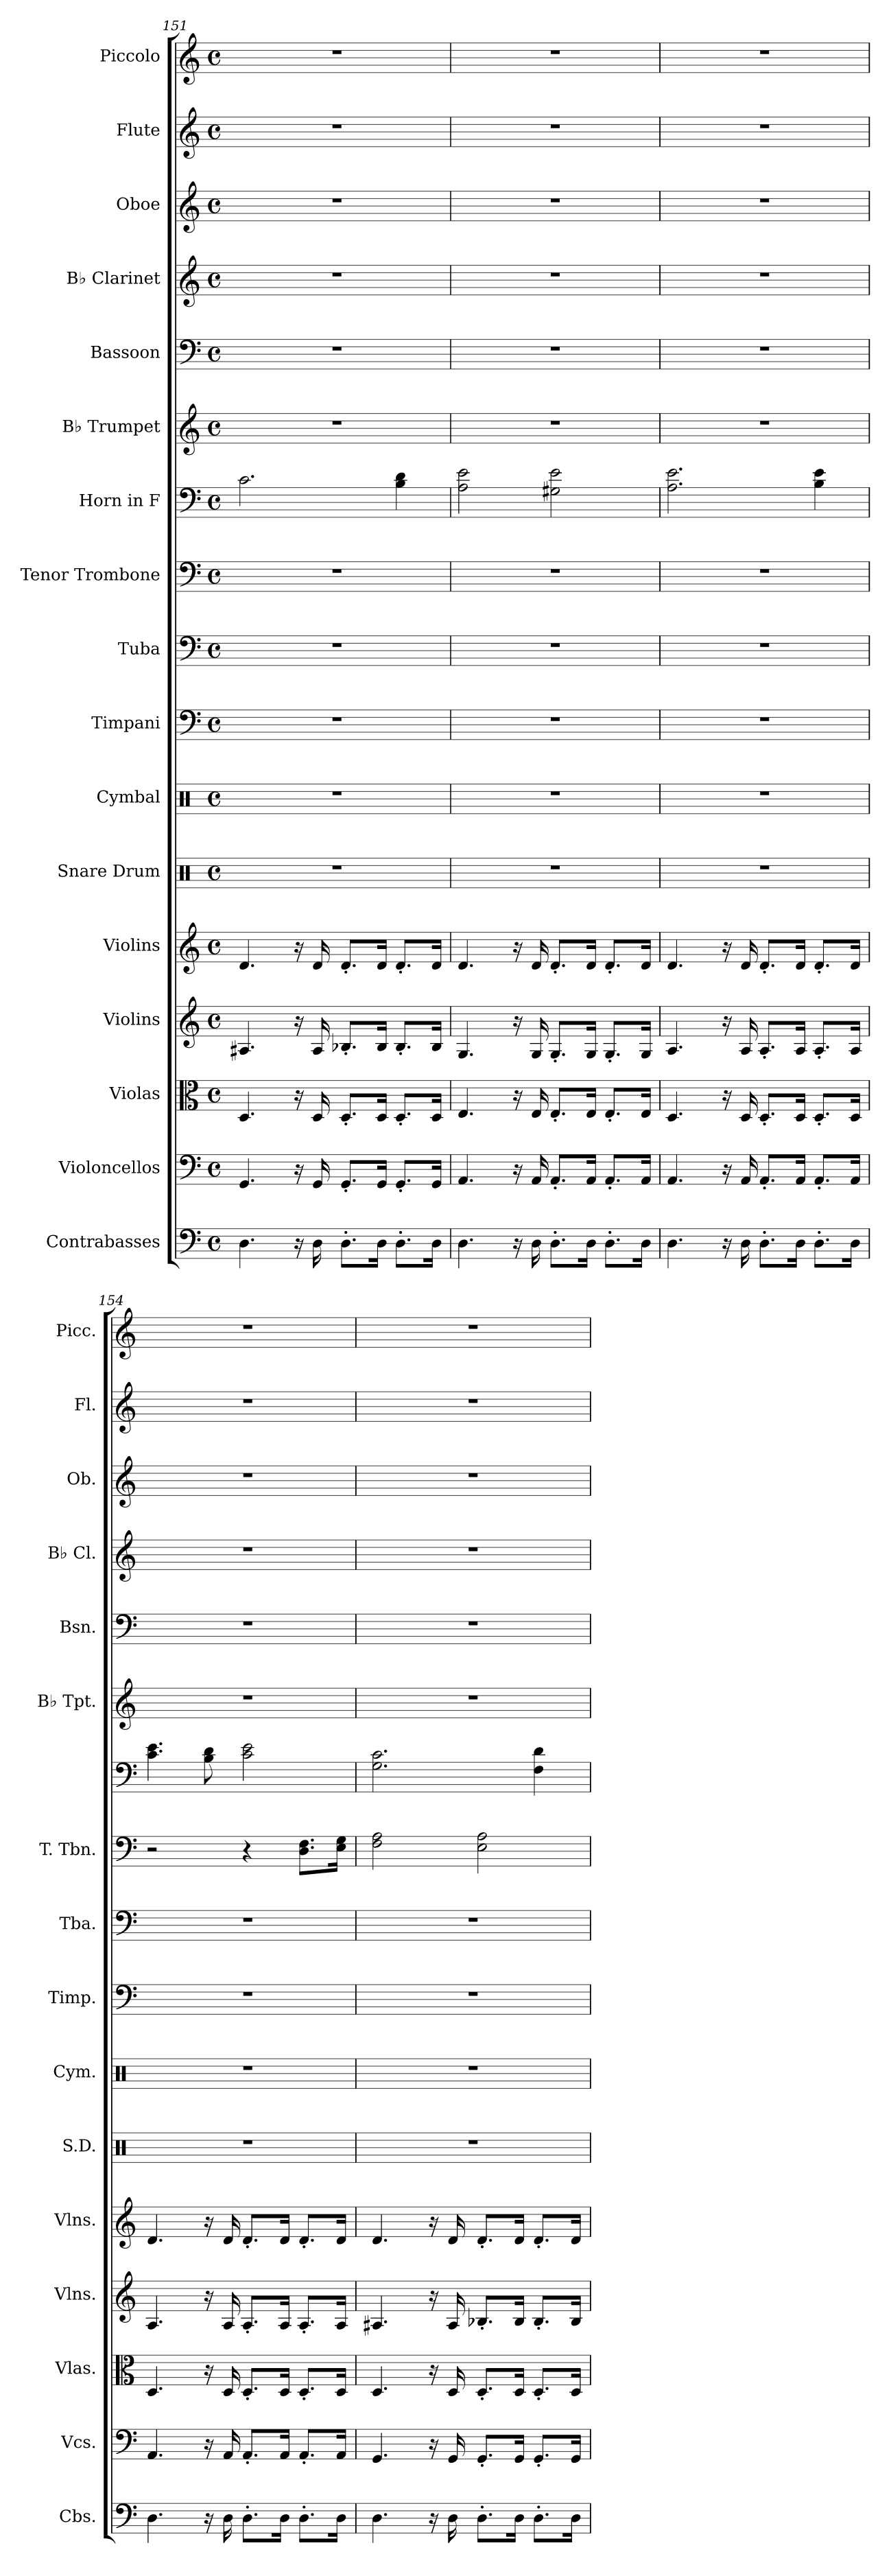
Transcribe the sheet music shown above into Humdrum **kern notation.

**kern	**kern	**kern	**kern	**kern	**kern	**kern	**kern	**kern	**kern	**kern	**kern	**kern	**kern	**kern	**kern	**kern
*part17	*part16	*part15	*part14	*part13	*part12	*part11	*part10	*part9	*part8	*part7	*part6	*part5	*part4	*part3	*part2	*part1
*staff17	*staff16	*staff15	*staff14	*staff13	*staff12	*staff11	*staff10	*staff9	*staff8	*staff7	*staff6	*staff5	*staff4	*staff3	*staff2	*staff1
*I"Contrabasses	*I"Violoncellos	*I"Violas	*I"Violins	*I"Violins	*I"Snare Drum	*I"Cymbal	*I"Timpani	*I"Tuba	*I"Tenor Trombone	*I"Horn in F	*I"B♭ Trumpet	*I"Bassoon	*I"B♭ Clarinet	*I"Oboe	*I"Flute	*I"Piccolo
*I'Cbs.	*I'Vcs.	*I'Vlas.	*I'Vlns.	*I'Vlns.	*I'S.D.	*I'Cym.	*I'Timp.	*I'Tba.	*I'T. Tbn.	*	*I'B♭ Tpt.	*I'Bsn.	*I'B♭ Cl.	*I'Ob.	*I'Fl.	*I'Picc.
*clefF4	*clefF4	*clefC3	*clefG2	*clefG2	*clefX	*clefX	*clefF4	*clefF4	*clefF4	*clefF4	*clefG2	*clefF4	*clefG2	*clefG2	*clefG2	*clefG2
*ITrd7c12	*	*	*	*	*	*	*	*	*	*ITrd4c7	*ITrd1c2	*	*ITrd1c2	*	*	*ITrd-7c-12
*k[]	*k[]	*k[]	*k[]	*k[]	*k[]	*k[]	*k[]	*k[]	*k[]	*k[b-]	*k[b-e-]	*k[]	*k[b-e-]	*k[]	*k[]	*k[]
*M4/4	*M4/4	*M4/4	*M4/4	*M4/4	*M4/4	*M4/4	*M4/4	*M4/4	*M4/4	*M4/4	*M4/4	*M4/4	*M4/4	*M4/4	*M4/4	*M4/4
*met(c)	*met(c)	*met(c)	*met(c)	*met(c)	*met(c)	*met(c)	*met(c)	*met(c)	*met(c)	*met(c)	*met(c)	*met(c)	*met(c)	*met(c)	*met(c)	*met(c)
=151	=151	=151	=151	=151	=151	=151	=151	=151	=151	=151	=151	=151	=151	=151	=151	=151
4.DD\	4.GG/	4.D/	4.A#X/	4.d/	1r	1r	1r	1r	1r	2.F\	1r	1r	1r	1r	1r	1r
16r	16r	16r	16r	16r	.	.	.	.	.	.	.	.	.	.	.	.
16DD\	16GG/	16D/	16A#/	16d/	.	.	.	.	.	.	.	.	.	.	.	.
8.DD'\L	8.GG'/L	8.D'/L	8.B-X'/L	8.d'/L	.	.	.	.	.	.	.	.	.	.	.	.
16DD\Jk	16GG/Jk	16D/Jk	16B-/Jk	16d/Jk	.	.	.	.	.	.	.	.	.	.	.	.
8.DD'\L	8.GG'/L	8.D'/L	8.B-'/L	8.d'/L	.	.	.	.	.	4E\ 4G\	.	.	.	.	.	.
16DD\Jk	16GG/Jk	16D/Jk	16B-/Jk	16d/Jk	.	.	.	.	.	.	.	.	.	.	.	.
=152	=152	=152	=152	=152	=152	=152	=152	=152	=152	=152	=152	=152	=152	=152	=152	=152
4.DD\	4.AA/	4.E/	4.G/	4.d/	1r	1r	1r	1r	1r	2D\ 2A\	1r	1r	1r	1r	1r	1r
16r	16r	16r	16r	16r	.	.	.	.	.	.	.	.	.	.	.	.
16DD\	16AA/	16E/	16G/	16d/	.	.	.	.	.	.	.	.	.	.	.	.
8.DD'\L	8.AA'/L	8.E'/L	8.G'/L	8.d'/L	.	.	.	.	.	2C#X\ 2A\	.	.	.	.	.	.
16DD\Jk	16AA/Jk	16E/Jk	16G/Jk	16d/Jk	.	.	.	.	.	.	.	.	.	.	.	.
8.DD'\L	8.AA'/L	8.E'/L	8.G'/L	8.d'/L	.	.	.	.	.	.	.	.	.	.	.	.
16DD\Jk	16AA/Jk	16E/Jk	16G/Jk	16d/Jk	.	.	.	.	.	.	.	.	.	.	.	.
=153	=153	=153	=153	=153	=153	=153	=153	=153	=153	=153	=153	=153	=153	=153	=153	=153
4.DD\	4.AA/	4.D/	4.A/	4.d/	1r	1r	1r	1r	1r	2.D\ 2.A\	1r	1r	1r	1r	1r	1r
16r	16r	16r	16r	16r	.	.	.	.	.	.	.	.	.	.	.	.
16DD\	16AA/	16D/	16A/	16d/	.	.	.	.	.	.	.	.	.	.	.	.
8.DD'\L	8.AA'/L	8.D'/L	8.A'/L	8.d'/L	.	.	.	.	.	.	.	.	.	.	.	.
16DD\Jk	16AA/Jk	16D/Jk	16A/Jk	16d/Jk	.	.	.	.	.	.	.	.	.	.	.	.
8.DD'\L	8.AA'/L	8.D'/L	8.A'/L	8.d'/L	.	.	.	.	.	4E\ 4A\	.	.	.	.	.	.
16DD\Jk	16AA/Jk	16D/Jk	16A/Jk	16d/Jk	.	.	.	.	.	.	.	.	.	.	.	.
!!LO:PB:g=z
=154	=154	=154	=154	=154	=154	=154	=154	=154	=154	=154	=154	=154	=154	=154	=154	=154
4.DD\	4.AA/	4.D/	4.A/	4.d/	1r	1r	1r	1r	2r	4.F\ 4.A\	1r	1r	1r	1r	1r	1r
16r	16r	16r	16r	16r	.	.	.	.	.	8E\ 8G\	.	.	.	.	.	.
16DD\	16AA/	16D/	16A/	16d/	.	.	.	.	.	.	.	.	.	.	.	.
8.DD'\L	8.AA'/L	8.D'/L	8.A'/L	8.d'/L	.	.	.	.	4r	2F\ 2A\	.	.	.	.	.	.
16DD\Jk	16AA/Jk	16D/Jk	16A/Jk	16d/Jk	.	.	.	.	.	.	.	.	.	.	.	.
8.DD'\L	8.AA'/L	8.D'/L	8.A'/L	8.d'/L	.	.	.	.	8.D\ 8.F\L	.	.	.	.	.	.	.
16DD\Jk	16AA/Jk	16D/Jk	16A/Jk	16d/Jk	.	.	.	.	16E\ 16G\Jk	.	.	.	.	.	.	.
=155	=155	=155	=155	=155	=155	=155	=155	=155	=155	=155	=155	=155	=155	=155	=155	=155
4.DD\	4.GG/	4.D/	4.A#X/	4.d/	1r	1r	1r	1r	2F\ 2A\	2.C\ 2.F\	1r	1r	1r	1r	1r	1r
16r	16r	16r	16r	16r	.	.	.	.	.	.	.	.	.	.	.	.
16DD\	16GG/	16D/	16A#/	16d/	.	.	.	.	.	.	.	.	.	.	.	.
8.DD'\L	8.GG'/L	8.D'/L	8.B-X'/L	8.d'/L	.	.	.	.	2E\ 2A\	.	.	.	.	.	.	.
16DD\Jk	16GG/Jk	16D/Jk	16B-/Jk	16d/Jk	.	.	.	.	.	.	.	.	.	.	.	.
8.DD'\L	8.GG'/L	8.D'/L	8.B-'/L	8.d'/L	.	.	.	.	.	4BB-\ 4G\	.	.	.	.	.	.
16DD\Jk	16GG/Jk	16D/Jk	16B-/Jk	16d/Jk	.	.	.	.	.	.	.	.	.	.	.	.
=	=	=	=	=	=	=	=	=	=	=	=	=	=	=	=	=
*-	*-	*-	*-	*-	*-	*-	*-	*-	*-	*-	*-	*-	*-	*-	*-	*-
